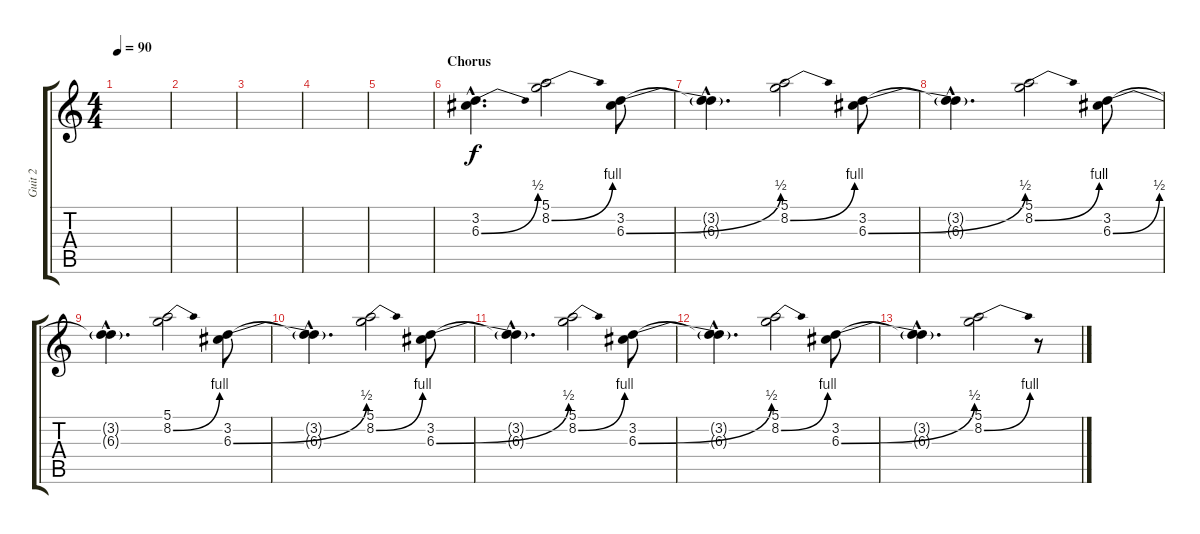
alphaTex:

\track ("Guit 2" "Guit 2") {instrument distortionguitar}
\staff {score tabs}
\tuning (E4 B3 G3 D3 A2 E2) {hide}
\ts (4 4)
\tempo 90
\clef g2
\ks c
|
|
|
|
|
\section ("" "Chorus")
(3.2{hac} 6.3{be (bend 0 0 60 2) hac}).4{d} (5.1 8.2{be (bend 0 0 60 4)}).2 (3.2 6.3{be (bend 0 0 60 2)}).8 |
(3.2{hac t} 6.3{hac t}).4{d} (5.1 8.2{be (bend 0 0 60 4)}).2 (3.2 6.3{be (bend 0 0 60 2)}).8 |
(3.2{hac t} 6.3{hac t}).4{d} (5.1 8.2{be (bend 0 0 60 4)}).2 (3.2 6.3{be (bend 0 0 60 2)}).8 |
(3.2{hac t} 6.3{hac t}).4{d} (5.1 8.2{be (bend 0 0 60 4)}).2 (3.2 6.3{be (bend 0 0 60 2)}).8 |
(3.2{hac t} 6.3{hac t}).4{d} (5.1 8.2{be (bend 0 0 60 4)}).2 (3.2 6.3{be (bend 0 0 60 2)}).8 |
(3.2{hac t} 6.3{hac t}).4{d} (5.1 8.2{be (bend 0 0 60 4)}).2 (3.2 6.3{be (bend 0 0 60 2)}).8 |
(3.2{hac t} 6.3{hac t}).4{d} (5.1 8.2{be (bend 0 0 60 4)}).2 (3.2 6.3{be (bend 0 0 60 2)}).8 |
(3.2{hac t} 6.3{hac t}).4{d} (5.1 8.2{be (bend 0 0 60 4)}).2 r.8
